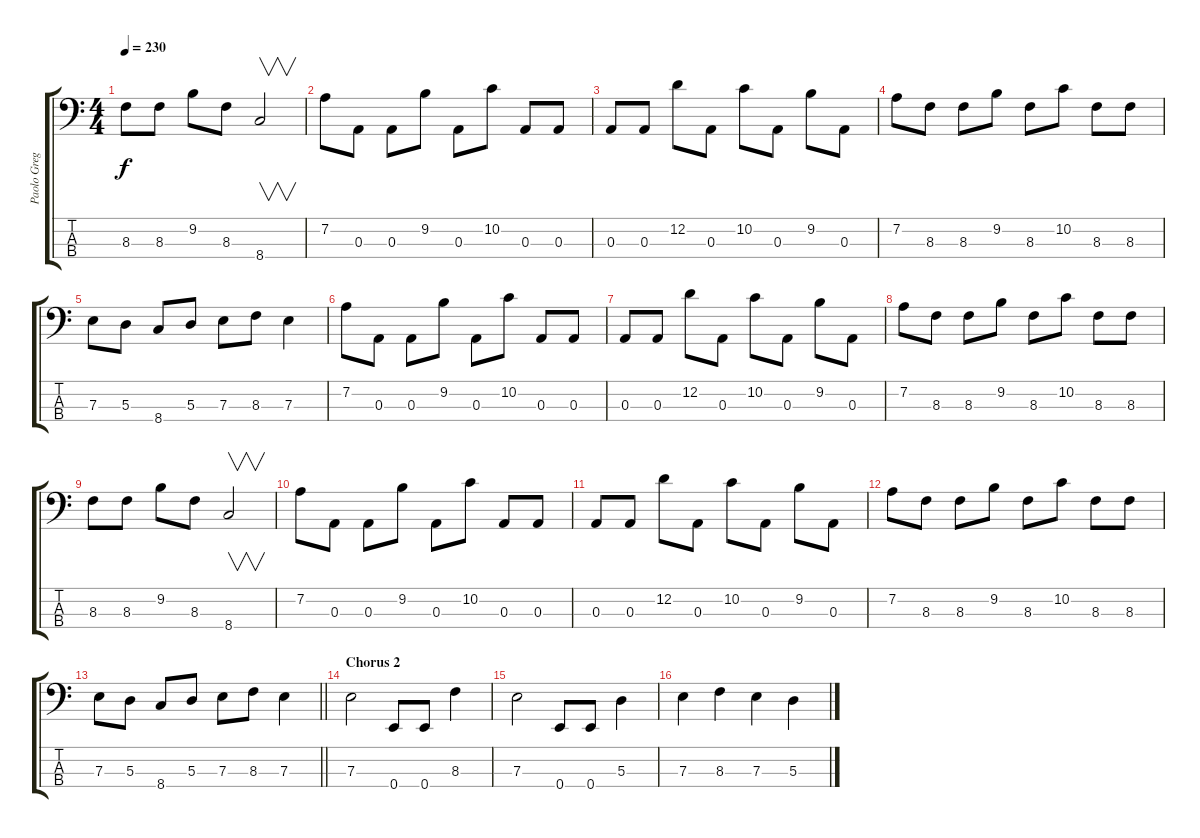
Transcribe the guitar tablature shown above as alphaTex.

\track ("Paolo Gregoletto" "Paolo Greg") {instrument electricbassfinger}
\staff {score tabs}
\tuning (G2 D2 A1 E1) {hide}
\ts (4 4)
\tempo 230
\clef f4
\ks c
8.3.8{dy f} 8.3.8 9.2.8 8.3.8 8.4.2{v} |
7.2.8 0.3.8 0.3.8 9.2.8 0.3.8 10.2.8 0.3.8 0.3.8 |
0.3.8 0.3.8 12.2.8 0.3.8 10.2.8 0.3.8 9.2.8 0.3.8 |
7.2.8 8.3.8 8.3.8 9.2.8 8.3.8 10.2.8 8.3.8 8.3.8 |
7.3.8 5.3.8 8.4.8 5.3.8 7.3.8 8.3.8 7.3.4 |
7.2.8 0.3.8 0.3.8 9.2.8 0.3.8 10.2.8 0.3.8 0.3.8 |
0.3.8 0.3.8 12.2.8 0.3.8 10.2.8 0.3.8 9.2.8 0.3.8 |
7.2.8 8.3.8 8.3.8 9.2.8 8.3.8 10.2.8 8.3.8 8.3.8 |
8.3.8 8.3.8 9.2.8 8.3.8 8.4.2{v} |
7.2.8 0.3.8 0.3.8 9.2.8 0.3.8 10.2.8 0.3.8 0.3.8 |
0.3.8 0.3.8 12.2.8 0.3.8 10.2.8 0.3.8 9.2.8 0.3.8 |
7.2.8 8.3.8 8.3.8 9.2.8 8.3.8 10.2.8 8.3.8 8.3.8 |
\barLineRight lightlight
7.3.8 5.3.8 8.4.8 5.3.8 7.3.8 8.3.8 7.3.4 |
\section ("" "Chorus 2")
7.3.2 0.4.8 0.4.8 8.3.4 |
7.3.2 0.4.8 0.4.8 5.3.4 |
7.3.4 8.3.4 7.3.4 5.3.4
